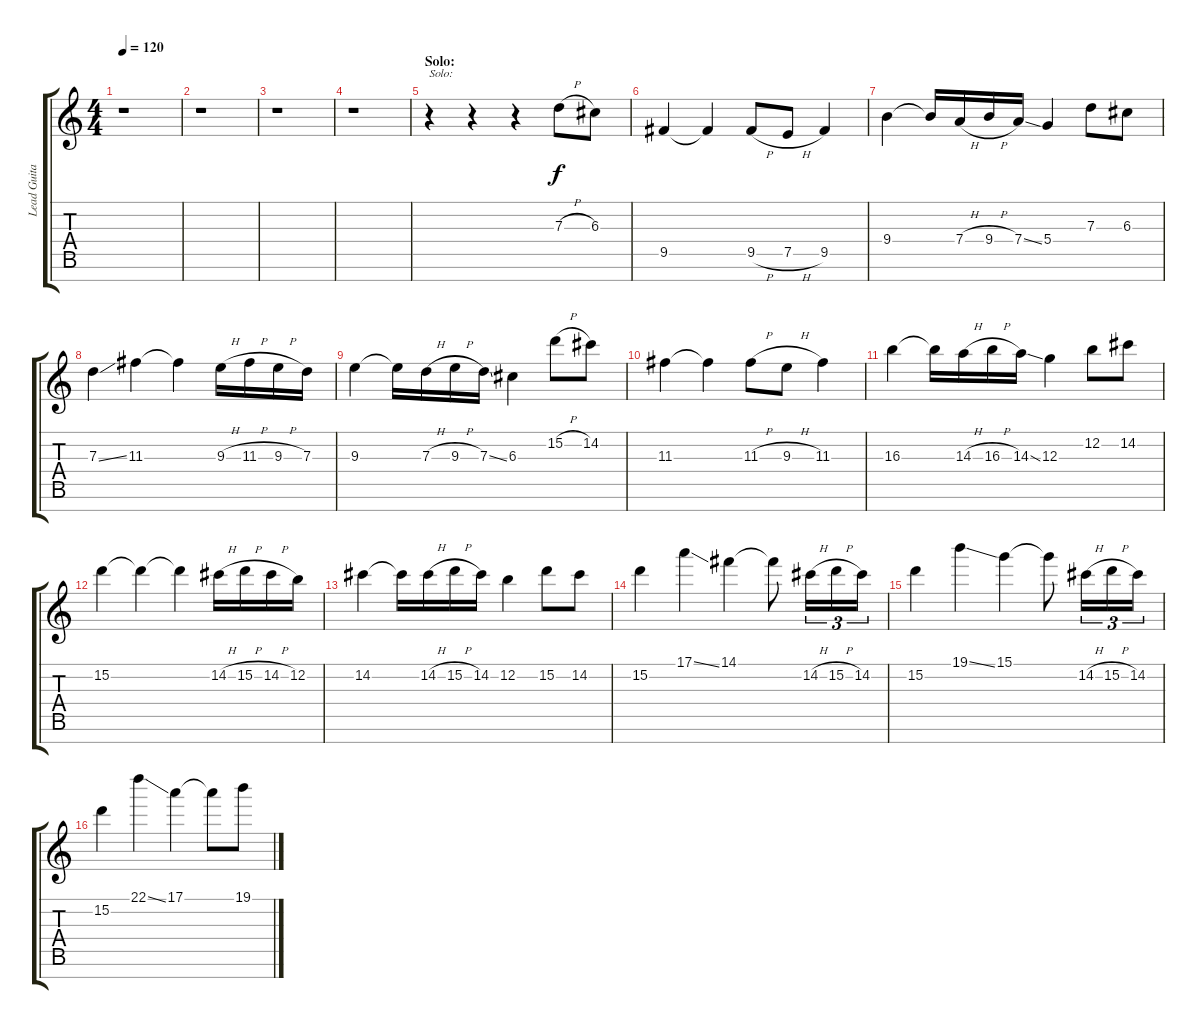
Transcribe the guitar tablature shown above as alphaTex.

\track ("Lead Guitar" "Lead Guita") {instrument distortionguitar}
\staff {score tabs}
\tuning (E4 B3 G3 D3 A2 E2 B1) {hide}
\ts (4 4)
\tempo 120
\clef g2
\ks c
r.1{dy f} |
r.1 |
r.1 |
r.1 |
\section ("" "Solo:")
r.4{txt "Solo:"} r.4 r.4 7.3{h}.8 6.3.8 |
9.5.4 9.5{t}.4 9.5{h}.8 7.5{h}.8 9.5.4 |
9.4.4 9.4{t}.16 7.4{h}.16 9.4{h}.16 7.4{ss}.16 5.4.4 7.3.8 6.3.8 |
7.3{ss}.4 11.3.4 11.3{t}.4 9.3{h}.16 11.3{h}.16 9.3{h}.16 7.3.16 |
9.3.4 9.3{t}.16 7.3{h}.16 9.3{h}.16 7.3{ss}.16 6.3.4 15.2{h}.8 14.2.8 |
11.3.4 11.3{t}.4 11.3{h}.8 9.3{h}.8 11.3.4 |
16.3.4 16.3{t}.16 14.3{h}.16 16.3{h}.16 14.3{ss}.16 12.3.4 12.2.8 14.2.8 |
15.2.4 15.2{t}.4 15.2{t}.4 14.2{h}.16 15.2{h}.16 14.2{h}.16 12.2.16 |
14.2.4 14.2{t}.16 14.2{h}.16 15.2{h}.16 14.2.16 12.2.4 15.2.8 14.2.8 |
15.2.4 17.1{ss}.4 14.1.4 14.1{t}.8 14.2{h}.16{tu (3 2)} 15.2{h}.16{tu (3 2)} 14.2.16{tu (3 2)} |
15.2.4 19.1{ss}.4 15.1.4 15.1{t}.8 14.2{h}.16{tu (3 2)} 15.2{h}.16{tu (3 2)} 14.2.16{tu (3 2)} |
15.2.4 22.1{ss}.4 17.1.4 17.1{t}.8 19.1.8
